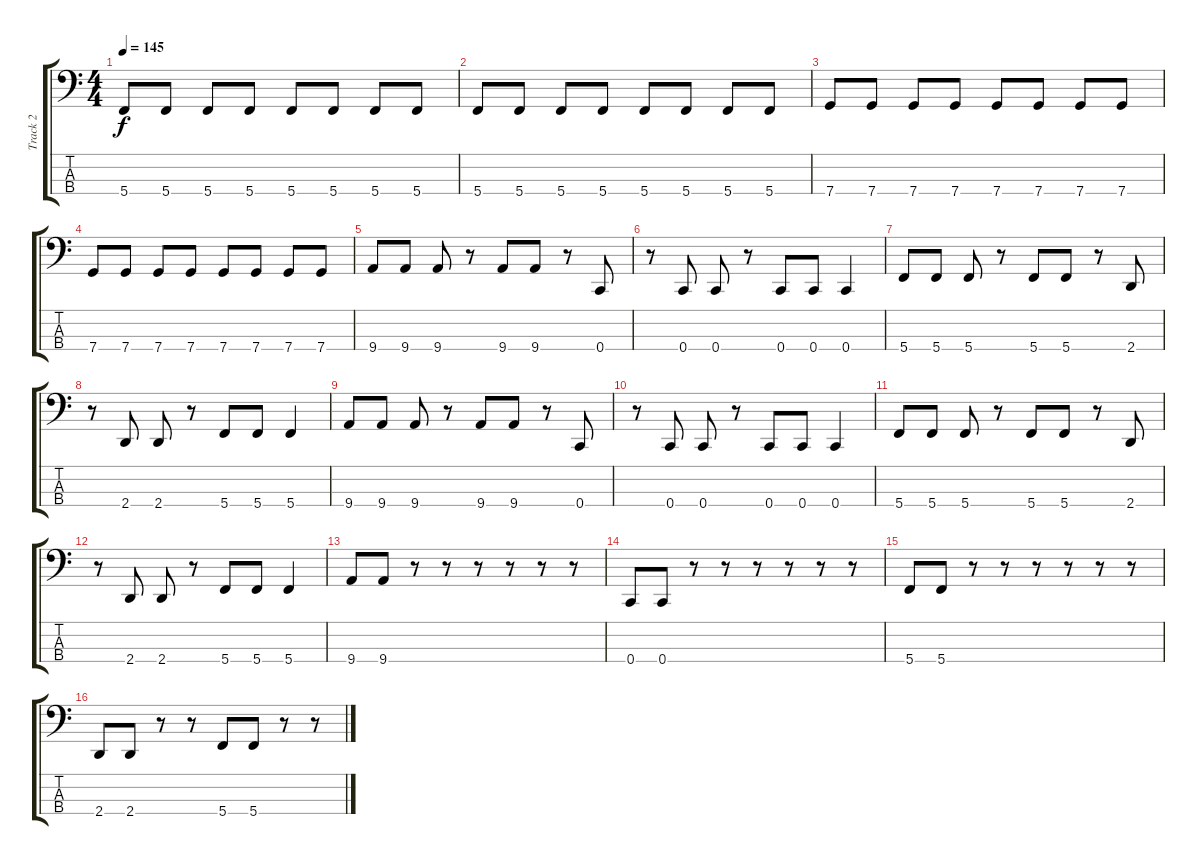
\track ("Track 2" "Track 2") {instrument electricbassfinger}
\staff {score tabs}
\tuning (F2 C2 G1 C1) {hide}
\ts (4 4)
\tempo 145
\clef f4
\ks c
5.4.8{dy f} 5.4.8 5.4.8 5.4.8 5.4.8 5.4.8 5.4.8 5.4.8 |
5.4.8 5.4.8 5.4.8 5.4.8 5.4.8 5.4.8 5.4.8 5.4.8 |
7.4.8 7.4.8 7.4.8 7.4.8 7.4.8 7.4.8 7.4.8 7.4.8 |
7.4.8 7.4.8 7.4.8 7.4.8 7.4.8 7.4.8 7.4.8 7.4.8 |
9.4.8 9.4.8 9.4.8 r.8 9.4.8 9.4.8 r.8 0.4.8 |
r.8 0.4.8 0.4.8 r.8 0.4.8 0.4.8 0.4.4 |
5.4.8 5.4.8 5.4.8 r.8 5.4.8 5.4.8 r.8 2.4.8 |
r.8 2.4.8 2.4.8 r.8 5.4.8 5.4.8 5.4.4 |
9.4.8 9.4.8 9.4.8 r.8 9.4.8 9.4.8 r.8 0.4.8 |
r.8 0.4.8 0.4.8 r.8 0.4.8 0.4.8 0.4.4 |
5.4.8 5.4.8 5.4.8 r.8 5.4.8 5.4.8 r.8 2.4.8 |
r.8 2.4.8 2.4.8 r.8 5.4.8 5.4.8 5.4.4 |
9.4.8 9.4.8 r.8 r.8 r.8 r.8 r.8 r.8 |
0.4.8 0.4.8 r.8 r.8 r.8 r.8 r.8 r.8 |
5.4.8 5.4.8 r.8 r.8 r.8 r.8 r.8 r.8 |
2.4.8 2.4.8 r.8 r.8 5.4.8 5.4.8 r.8 r.8
